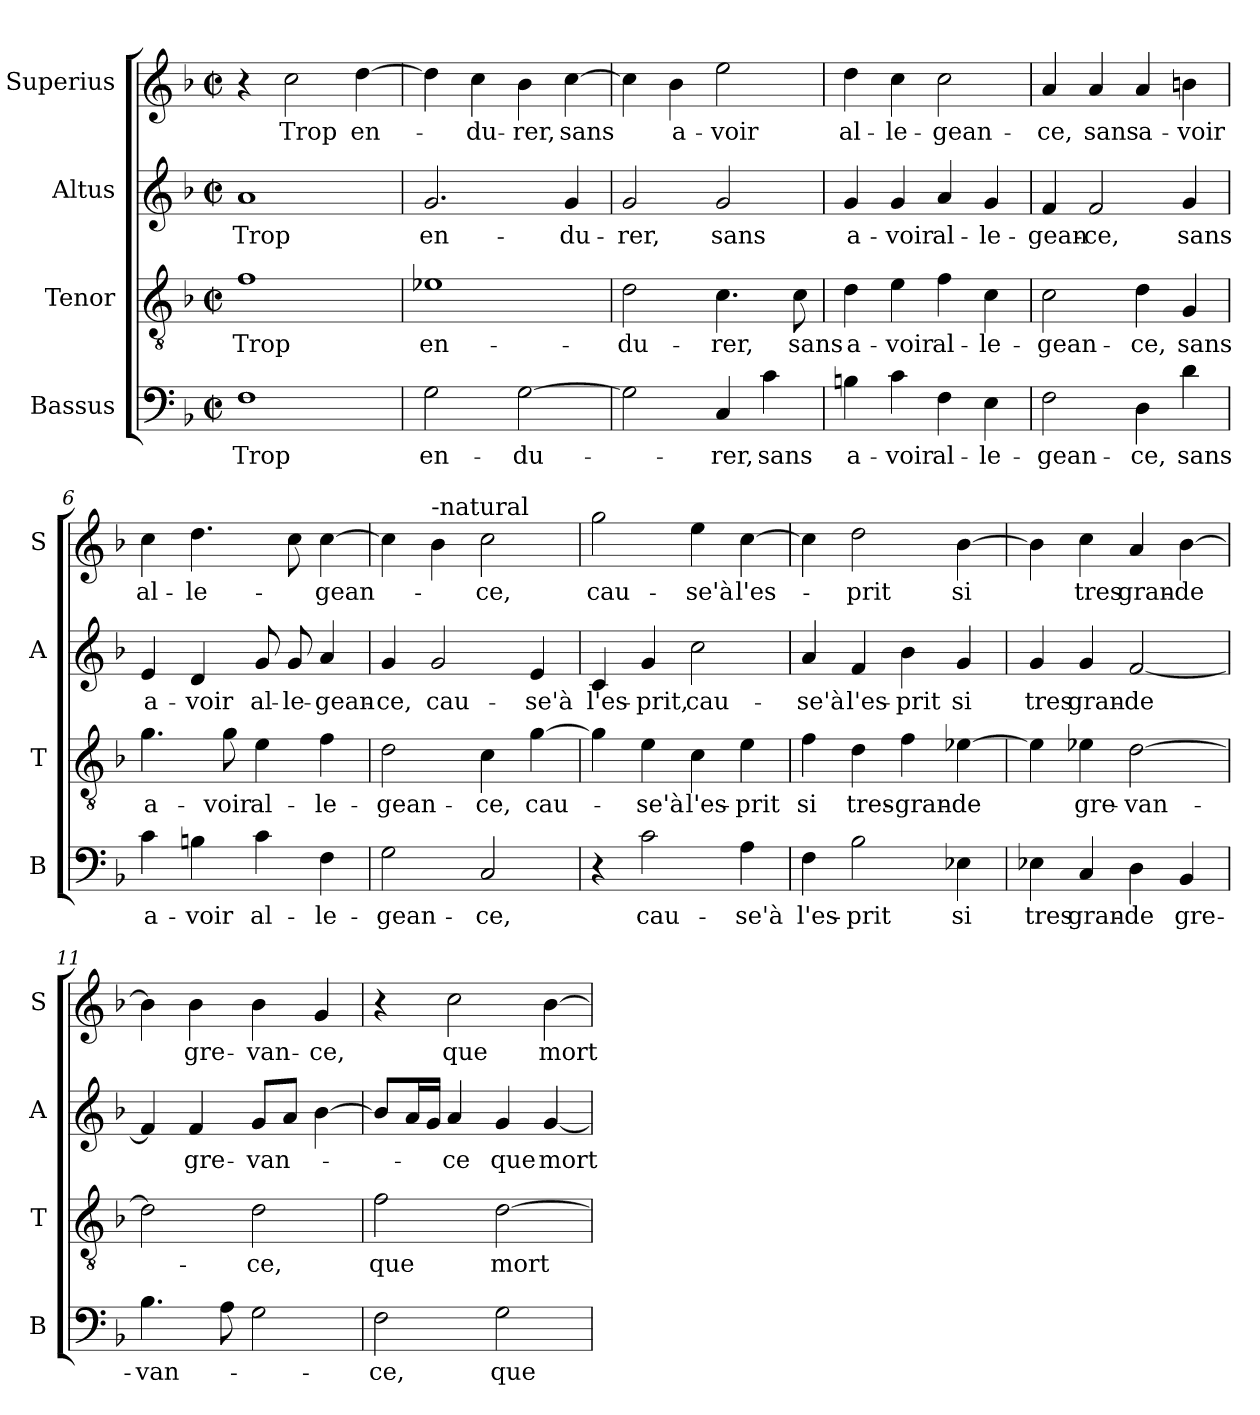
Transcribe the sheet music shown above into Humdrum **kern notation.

**kern	**text	**kern	**text	**kern	**text	**kern	**text
*part4	*part4	*part3	*part3	*part2	*part2	*part1	*part1
*staff4	*staff4	*staff3	*staff3	*staff2	*staff2	*staff1	*staff1
*I"Bassus	*	*I"Tenor	*	*I"Altus	*	*I"Superius	*
*I'B	*	*I'T	*	*I'A	*	*I'S	*
*clefF4	*	*clefGv2	*	*clefG2	*	*clefG2	*
*k[b-]	*	*k[b-]	*	*k[b-]	*	*k[b-]	*
*F:	*	*F:	*	*F:	*	*F:	*
*M2/2	*	*M2/2	*	*M2/2	*	*M2/2	*
*met(c|)	*	*met(c|)	*	*met(c|)	*	*met(c|)	*
=1	=1	=1	=1	=1	=1	=1	=1
1F	Trop	1f	Trop	1a	Trop	4r	.
.	.	.	.	.	.	2cc\	Trop
.	.	.	.	.	.	[4dd\	en-
=2	=2	=2	=2	=2	=2	=2	=2
2G\	en-	1e-X	en-	2.g/	en-	4dd\]	.
.	.	.	.	.	.	4cc\	-du-
[2G\	-du-	.	.	.	.	4b-\	-rer,
.	.	.	.	4g/	-du-	[4cc\	sans
=3	=3	=3	=3	=3	=3	=3	=3
2G\]	.	2d\	-du-	2g/	-rer,	4cc\]	.
.	.	.	.	.	.	4b-\	a-
4C/	-rer,	4.c\	-rer,	2g/	sans	2ee\	-voir
4c\	sans	.	.	.	.	.	.
.	.	8c\	sans	.	.	.	.
=4	=4	=4	=4	=4	=4	=4	=4
4Bn\	a-	4d\	a-	4g/	a-	4dd\	al-
4c\	-voir	4e\	-voir	4g/	-voir	4cc\	-le-
4F\	al-	4f\	al-	4a/	al-	2cc\	-gean-
4E\	-le-	4c\	-le-	4g/	-le-	.	.
=5	=5	=5	=5	=5	=5	=5	=5
2F\	-gean-	2c\	-gean-	4f/	-gean-	4a/	-ce,
.	.	.	.	2f/	-ce,	4a/	sans
4D\	-ce,	4d\	-ce,	.	.	4a/	a-
4d\	sans	4G/	sans	4g/	sans	4bn\	-voir
!!LO:LB:g=z
=6	=6	=6	=6	=6	=6	=6	=6
4c\	a-	4.g\	a-	4e/	a-	4cc\	al-
4Bn\	-voir	.	.	4d/	-voir	4.dd\	-le-
.	.	8g\	-voir	.	.	.	.
4c\	al-	4e\	al-	8g/	al-	.	.
.	.	.	.	8g/	-le-	8cc\	.
4F\	-le-	4f\	-le-	4a/	-gean-	[4cc\	-gean-
=7	=7	=7	=7	=7	=7	=7	=7
2G\	-gean-	2d\	-gean-	4g/	-ce,	4cc\]	.
!	!	!	!	!	!	!LO:TX:a:t=-natural	!
.	.	.	.	2g/	cau-	4b-\	.
2C/	-ce,	4c\	-ce,	.	.	2cc\	-ce,
.	.	[4g\	cau-	4e/	-se'à	.	.
=8	=8	=8	=8	=8	=8	=8	=8
4r	.	4g\]	.	4c/	l'es-	2gg\	cau-
2c\	cau-	4e\	-se'à	4g/	-prit,	.	.
.	.	4c\	l'es-	2cc\	cau-	4ee\	-se'à
4A\	-se'à	4e\	-prit	.	.	[4cc\	l'es-
=9	=9	=9	=9	=9	=9	=9	=9
4F\	l'es-	4f\	si	4a/	-se'à	4cc\]	.
2B-\	-prit	4d\	tres-	4f/	l'es-	2dd\	-prit
.	.	4f\	-gran-	4b-\	-prit	.	.
4E-X\	si	[4e-X\	-de	4g/	si	[4b-\	si
=10	=10	=10	=10	=10	=10	=10	=10
4E-X\	tres	4e-\]	.	4g/	tres	4b-\]	.
4C/	gran-	4e-X\	gre-	4g/	gran-	4cc\	tres
4D\	-de	[2d\	-van-	[2f/	-de	4a/	gran-
4BB-/	gre-	.	.	.	.	[4b-\	-de
=11	=11	=11	=11	=11	=11	=11	=11
4.B-\	-van-	2d\]	.	4f/]	.	4b-\]	.
.	.	.	.	4f/	gre-	4b-\	gre-
8A\	.	.	.	.	.	.	.
2G\	.	2d\	-ce,	8g/L	-van-	4b-\	-van-
.	.	.	.	8a/J	.	.	.
.	.	.	.	[4b-\	.	4g/	-ce,
!!LO:LB:g=z
=12	=12	=12	=12	=12	=12	=12	=12
2F\	-ce,	2f\	que	8b-/L]	.	4r	.
.	.	.	.	16a/L	.	.	.
.	.	.	.	16g/JJ	.	.	.
.	.	.	.	4a/	-ce	2cc\	que
2G\	que	[2d\	mort	4g/	que	.	.
.	.	.	.	[4g/	mort	[4b-\	mort
=	=	=	=	=	=	=	=
*-	*-	*-	*-	*-	*-	*-	*-
